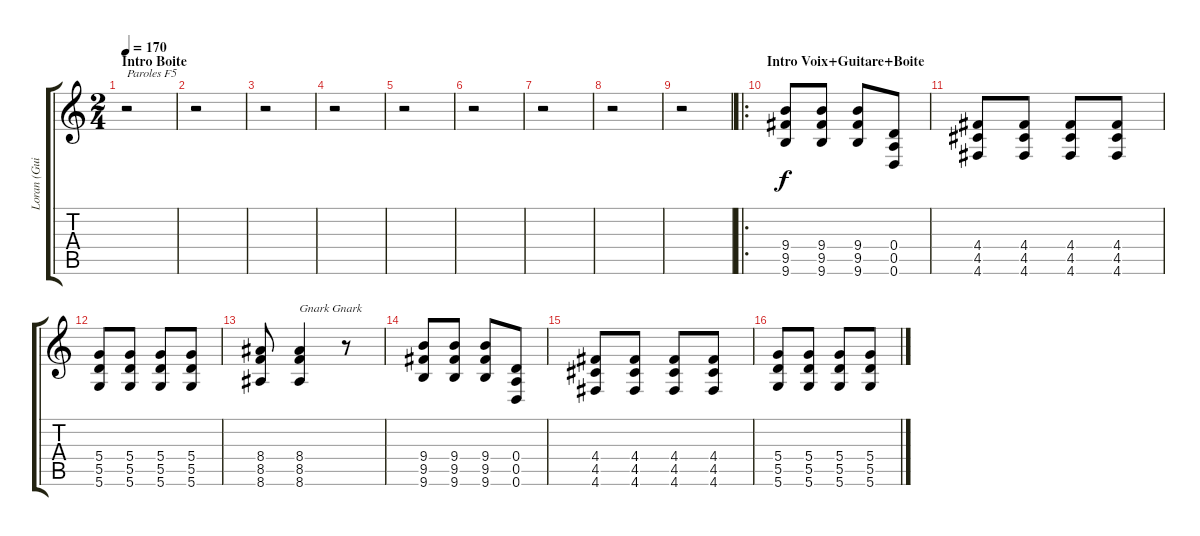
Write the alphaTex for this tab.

\track ("Loran (Guitare)" "Loran (Gui") {instrument distortionguitar}
\staff {score tabs}
\tuning (E4 B3 G3 D3 A2 D2) {hide}
\ts (2 4)
\section ("" "Intro Boite")
\tempo 170
\clef g2
\ks c
r.2{txt "Paroles F5" dy f instrument distortionguitar} |
r.2 |
r.2 |
r.2 |
r.2 |
r.2 |
r.2 |
r.2 |
r.2 |
\ro
\section ("" "Intro Voix+Guitare+Boite")
(9.4 9.5 9.6).8 (9.4 9.5 9.6).8 (9.4 9.5 9.6).8 (0.4 0.5 0.6).8 |
(4.4 4.5 4.6).8 (4.4 4.5 4.6).8 (4.4 4.5 4.6).8 (4.4 4.5 4.6).8 |
(5.4 5.5 5.6).8 (5.4 5.5 5.6).8 (5.4 5.5 5.6).8 (5.4 5.5 5.6).8 |
(8.4 8.5 8.6).8 (8.4 8.5 8.6).4{txt "Gnark Gnark"} r.8 |
(9.4 9.5 9.6).8 (9.4 9.5 9.6).8 (9.4 9.5 9.6).8 (0.4 0.5 0.6).8 |
(4.4 4.5 4.6).8 (4.4 4.5 4.6).8 (4.4 4.5 4.6).8 (4.4 4.5 4.6).8 |
(5.4 5.5 5.6).8 (5.4 5.5 5.6).8 (5.4 5.5 5.6).8 (5.4 5.5 5.6).8
